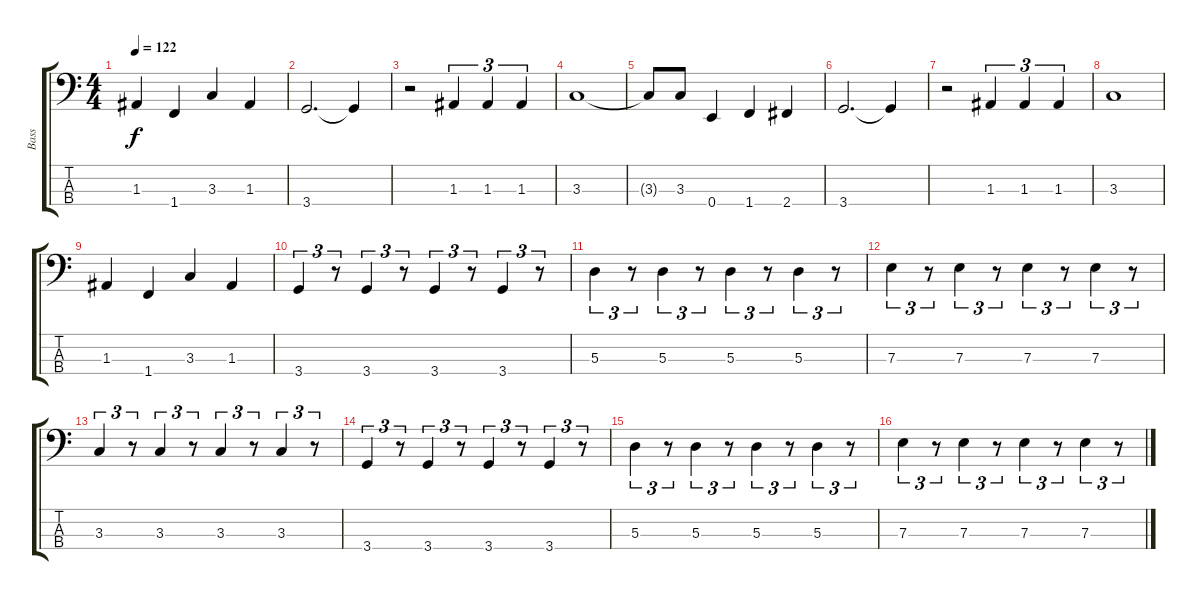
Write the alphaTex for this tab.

\track ("Bass" "Bass") {instrument electricbassfinger}
\staff {score tabs}
\tuning (G2 D2 A1 E1) {hide}
\ts (4 4)
\tempo 122
\clef f4
\ks c
1.3.4{dy f} 1.4.4 3.3.4 1.3.4 |
3.4.2{d} 3.4{t}.4 |
r.2 1.3.4{tu (3 2)} 1.3.4{tu (3 2)} 1.3.4{tu (3 2)} |
3.3.1 |
3.3{t}.8 3.3.8 0.4.4 1.4.4 2.4.4 |
3.4.2{d} 3.4{t}.4 |
r.2 1.3.4{tu (3 2)} 1.3.4{tu (3 2)} 1.3.4{tu (3 2)} |
3.3.1 |
1.3.4 1.4.4 3.3.4 1.3.4 |
3.4.4{tu (3 2)} r.8{tu (3 2)} 3.4.4{tu (3 2)} r.8{tu (3 2)} 3.4.4{tu (3 2)} r.8{tu (3 2)} 3.4.4{tu (3 2)} r.8{tu (3 2)} |
5.3.4{tu (3 2)} r.8{tu (3 2)} 5.3.4{tu (3 2)} r.8{tu (3 2)} 5.3.4{tu (3 2)} r.8{tu (3 2)} 5.3.4{tu (3 2)} r.8{tu (3 2)} |
7.3.4{tu (3 2)} r.8{tu (3 2)} 7.3.4{tu (3 2)} r.8{tu (3 2)} 7.3.4{tu (3 2)} r.8{tu (3 2)} 7.3.4{tu (3 2)} r.8{tu (3 2)} |
3.3.4{tu (3 2)} r.8{tu (3 2)} 3.3.4{tu (3 2)} r.8{tu (3 2)} 3.3.4{tu (3 2)} r.8{tu (3 2)} 3.3.4{tu (3 2)} r.8{tu (3 2)} |
3.4.4{tu (3 2)} r.8{tu (3 2)} 3.4.4{tu (3 2)} r.8{tu (3 2)} 3.4.4{tu (3 2)} r.8{tu (3 2)} 3.4.4{tu (3 2)} r.8{tu (3 2)} |
5.3.4{tu (3 2)} r.8{tu (3 2)} 5.3.4{tu (3 2)} r.8{tu (3 2)} 5.3.4{tu (3 2)} r.8{tu (3 2)} 5.3.4{tu (3 2)} r.8{tu (3 2)} |
7.3.4{tu (3 2)} r.8{tu (3 2)} 7.3.4{tu (3 2)} r.8{tu (3 2)} 7.3.4{tu (3 2)} r.8{tu (3 2)} 7.3.4{tu (3 2)} r.8{tu (3 2)}
